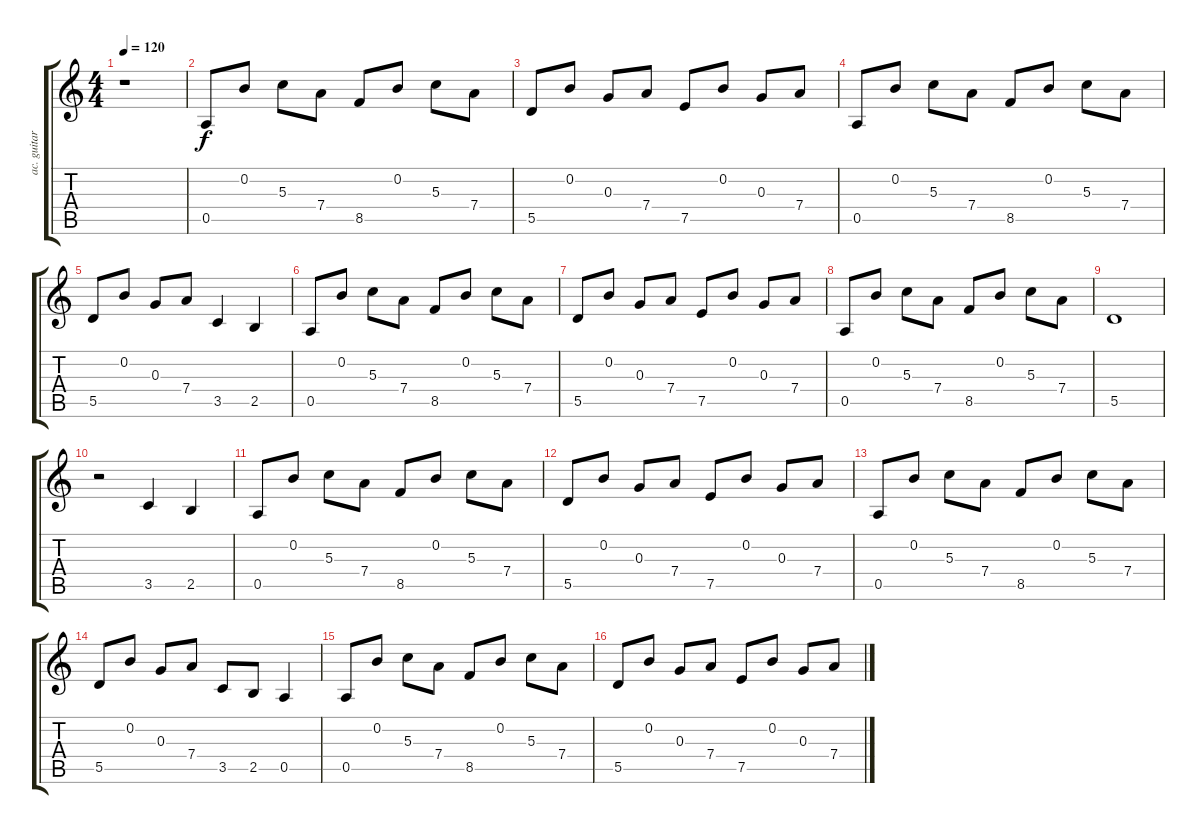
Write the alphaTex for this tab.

\track ("ac. guitar1" "ac. guitar") {instrument acousticguitarsteel}
\staff {score tabs}
\tuning (E4 B3 G3 D3 A2 E2) {hide}
\ts (4 4)
\tempo 120
\clef g2
\ks c
r.1{dy f instrument acousticguitarsteel} |
0.5.8 0.2.8 5.3.8 7.4.8 8.5.8 0.2.8 5.3.8 7.4.8 |
5.5.8 0.2.8 0.3.8 7.4.8 7.5.8 0.2.8 0.3.8 7.4.8 |
0.5.8 0.2.8 5.3.8 7.4.8 8.5.8 0.2.8 5.3.8 7.4.8 |
5.5.8 0.2.8 0.3.8 7.4.8 3.5.4 2.5.4 |
0.5.8 0.2.8 5.3.8 7.4.8 8.5.8 0.2.8 5.3.8 7.4.8 |
5.5.8 0.2.8 0.3.8 7.4.8 7.5.8 0.2.8 0.3.8 7.4.8 |
0.5.8 0.2.8 5.3.8 7.4.8 8.5.8 0.2.8 5.3.8 7.4.8 |
5.5.1 |
r.2 3.5.4 2.5.4 |
0.5.8 0.2.8 5.3.8 7.4.8 8.5.8 0.2.8 5.3.8 7.4.8 |
5.5.8 0.2.8 0.3.8 7.4.8 7.5.8 0.2.8 0.3.8 7.4.8 |
0.5.8 0.2.8 5.3.8 7.4.8 8.5.8 0.2.8 5.3.8 7.4.8 |
5.5.8 0.2.8 0.3.8 7.4.8 3.5.8 2.5.8 0.5.4 |
0.5.8 0.2.8 5.3.8 7.4.8 8.5.8 0.2.8 5.3.8 7.4.8 |
5.5.8 0.2.8 0.3.8 7.4.8 7.5.8 0.2.8 0.3.8 7.4.8
